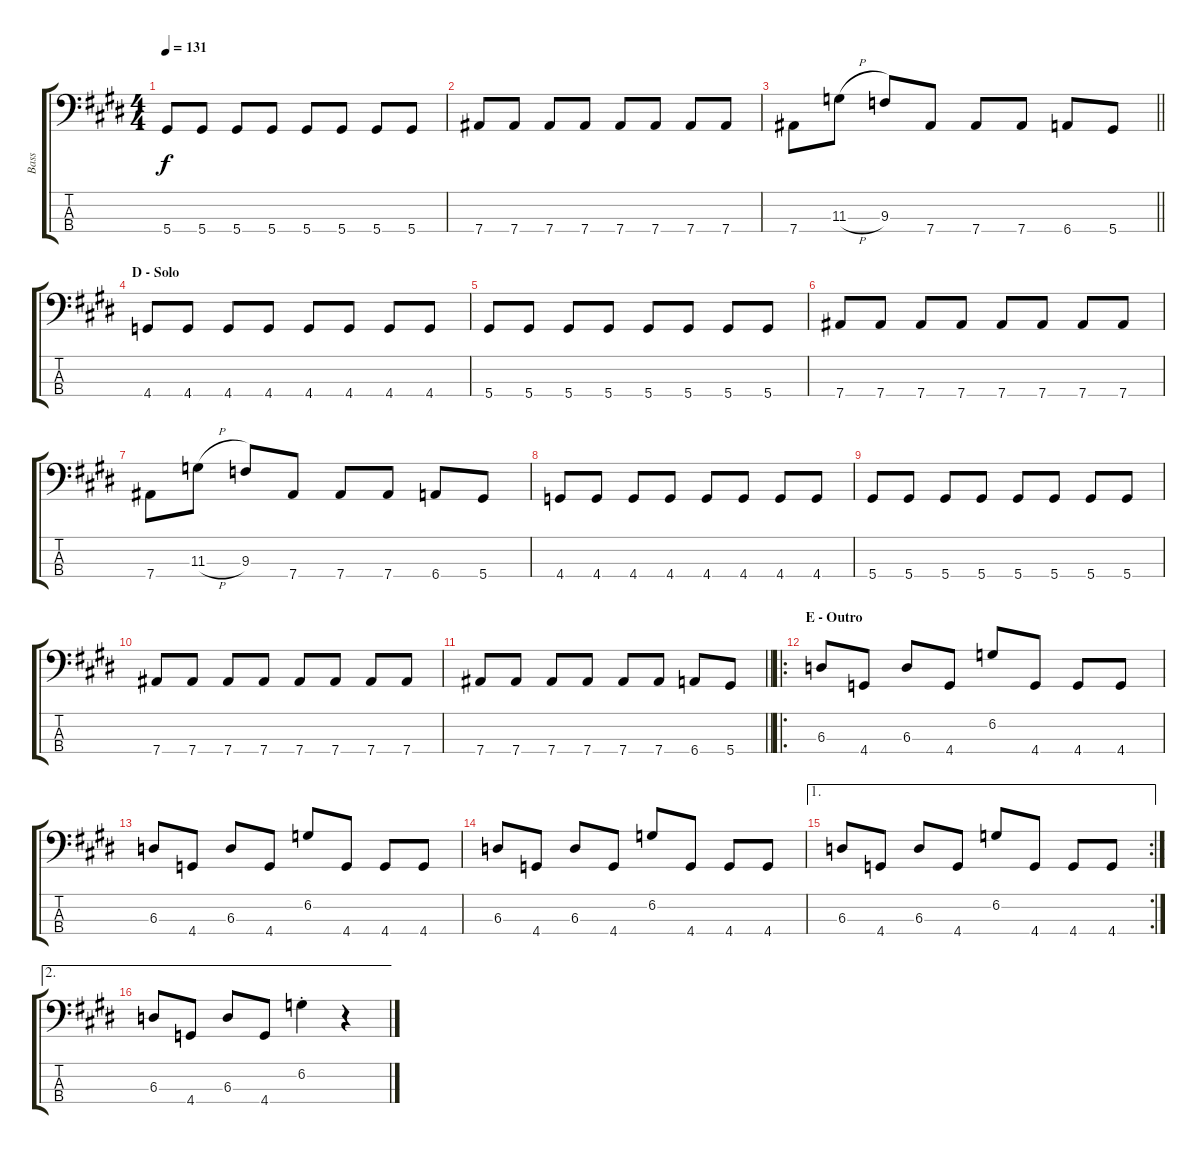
\track ("Bass" "Bass") {instrument electricbassfinger}
\staff {score tabs}
\tuning (Gb2 Db2 Ab1 Eb1) {hide}
\ts (4 4)
\tempo 131
\clef f4
\ks c#minor
5.4.8{dy f} 5.4.8 5.4.8 5.4.8 5.4.8 5.4.8 5.4.8 5.4.8 |
7.4.8 7.4.8 7.4.8 7.4.8 7.4.8 7.4.8 7.4.8 7.4.8 |
\barLineRight lightlight
7.4.8 11.3{h}.8 9.3.8 7.4.8 7.4.8 7.4.8 6.4.8 5.4.8 |
\section ("" "D - Solo")
4.4.8 4.4.8 4.4.8 4.4.8 4.4.8 4.4.8 4.4.8 4.4.8 |
5.4.8 5.4.8 5.4.8 5.4.8 5.4.8 5.4.8 5.4.8 5.4.8 |
7.4.8 7.4.8 7.4.8 7.4.8 7.4.8 7.4.8 7.4.8 7.4.8 |
7.4.8 11.3{h}.8 9.3.8 7.4.8 7.4.8 7.4.8 6.4.8 5.4.8 |
4.4.8 4.4.8 4.4.8 4.4.8 4.4.8 4.4.8 4.4.8 4.4.8 |
5.4.8 5.4.8 5.4.8 5.4.8 5.4.8 5.4.8 5.4.8 5.4.8 |
7.4.8 7.4.8 7.4.8 7.4.8 7.4.8 7.4.8 7.4.8 7.4.8 |
\barLineRight lightlight
7.4.8 7.4.8 7.4.8 7.4.8 7.4.8 7.4.8 6.4.8 5.4.8 |
\ro
\section ("" "E - Outro")
6.3.8 4.4.8 6.3.8 4.4.8 6.2.8 4.4.8 4.4.8 4.4.8 |
6.3.8 4.4.8 6.3.8 4.4.8 6.2.8 4.4.8 4.4.8 4.4.8 |
6.3.8 4.4.8 6.3.8 4.4.8 6.2.8 4.4.8 4.4.8 4.4.8 |
\ae 1
\rc 2
6.3.8 4.4.8 6.3.8 4.4.8 6.2.8 4.4.8 4.4.8 4.4.8 |
\ae 2
6.3.8 4.4.8 6.3.8 4.4.8 6.2{st}.4 r.4
